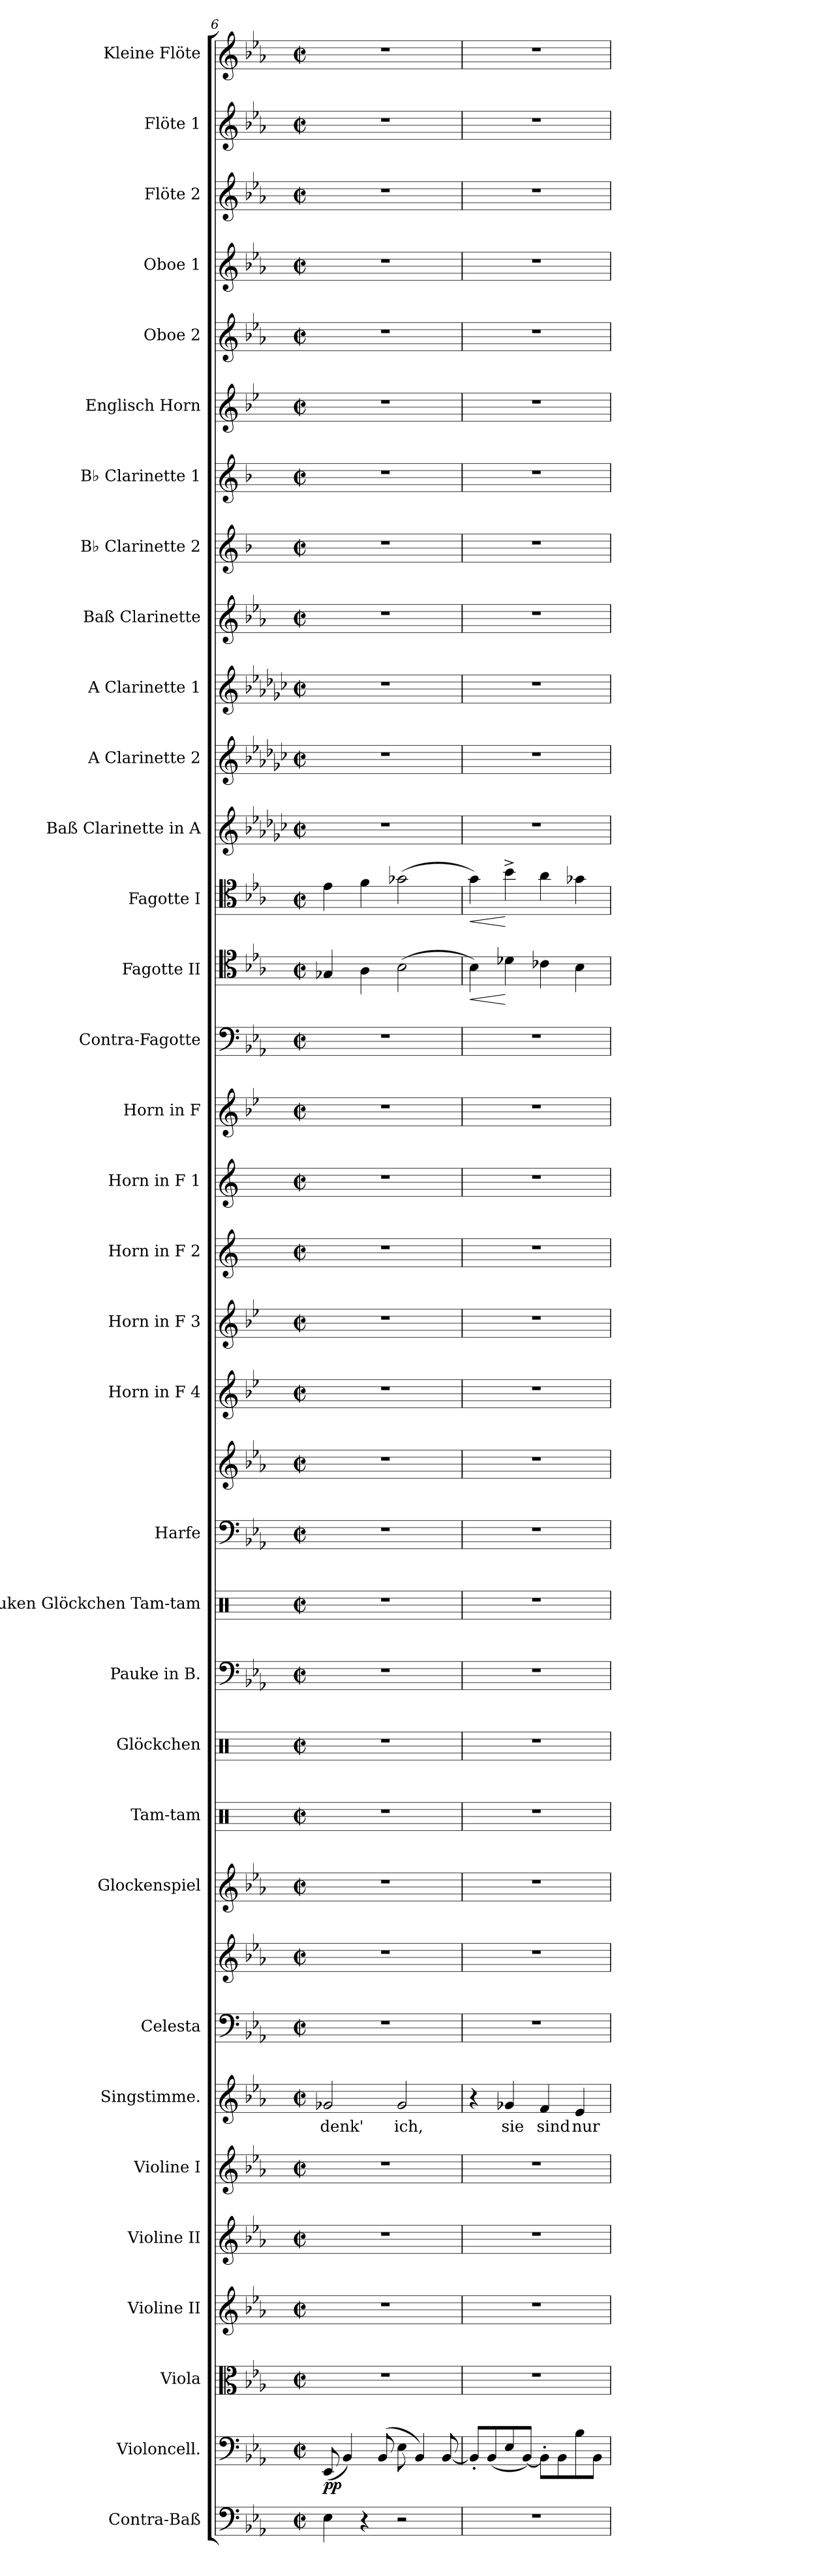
**kern	**kern	**dynam	**kern	**kern	**kern	**kern	**kern	**text	**kern	**kern	**kern	**kern	**kern	**kern	**kern	**kern	**kern	**kern	**kern	**kern	**kern	**kern	**kern	**kern	**dynam	**kern	**dynam	**kern	**kern	**kern	**kern	**kern	**kern	**kern	**kern	**kern	**kern	**kern	**kern
*part34	*part33	*part33	*part32	*part31	*part30	*part29	*part28	*part28	*part27	*part27	*part26	*part25	*part24	*part23	*part22	*part21	*part21	*part20	*part19	*part18	*part17	*part16	*part15	*part14	*part14	*part13	*part13	*part12	*part11	*part10	*part9	*part8	*part7	*part6	*part5	*part4	*part3	*part2	*part1
*staff36	*staff35	*staff35	*staff34	*staff33	*staff32	*staff31	*staff30	*staff30	*staff29	*staff28	*staff27	*staff26	*staff25	*staff24	*staff23	*staff22	*staff21	*staff20	*staff19	*staff18	*staff17	*staff16	*staff15	*staff14	*staff14	*staff13	*staff13	*staff12	*staff11	*staff10	*staff9	*staff8	*staff7	*staff6	*staff5	*staff4	*staff3	*staff2	*staff1
*I"Contra-Baß	*I"Violoncell.	*	*I"Viola	*I"Violine II	*I"Violine II	*I"Violine I	*I"Singstimme.	*	*I"Celesta	*	*I"Glockenspiel	*I"Tam-tam	*I"Glöckchen	*I"Pauke in B.	*I"Pauken Glöckchen Tam-tam	*I"Harfe	*	*I"Horn in F 4	*I"Horn in F 3	*I"Horn in F 2	*I"Horn in F 1	*I"Horn in F	*I"Contra-Fagotte	*I"Fagotte II	*	*I"Fagotte I	*	*I"Baß Clarinette in A	*I"A Clarinette 2	*I"A Clarinette 1	*I"Baß Clarinette	*I"B♭ Clarinette 2	*I"B♭ Clarinette 1	*I"Englisch Horn	*I"Oboe 2	*I"Oboe 1	*I"Flöte 2	*I"Flöte 1	*I"Kleine Flöte
*I'C.-B.	*I'Vc.	*	*I'Vla.	*I'Vln. II	*I'Vln. II	*I'Vln. I	*I'Sgst.	*	*I'Cel.	*	*I'Glk.	*I'Tam-tam	*I'Gl.	*I'Pauke	*I'Tam-tam	*I'Hfe.	*	*I'Hn. 4	*I'Hn. 3	*I'Hn. 2	*I'Hn. 1	*	*I'C.-Fg.	*I'Fg. II	*	*I'Fg. I	*	*	*I'A Cl. 2	*I'A Cl. 1	*I'B. Cl.	*I'B♭ Cl. 2	*I'B♭ Cl. 1	*I'E. H.	*I'Ob. 2	*I'Ob. 1	*I'Fl. 2	*I'Fl. 1	*I'Kl. Fl.
*clefF4	*clefF4	*	*clefC3	*clefG2	*clefG2	*clefG2	*clefG2	*	*clefF4	*clefG2	*clefG2	*clefX	*clefX	*clefF4	*clefX	*clefF4	*clefG2	*clefG2	*clefG2	*clefG2	*clefG2	*clefG2	*clefF4	*clefC4	*	*clefC4	*	*clefG2	*clefG2	*clefG2	*clefG2	*clefG2	*clefG2	*clefG2	*clefG2	*clefG2	*clefG2	*clefG2	*clefG2
*ITrd7c12	*	*	*	*	*	*	*	*	*ITrd-7c-12	*ITrd-7c-12	*ITrd-14c-24	*	*	*	*	*	*	*ITrd4c7	*ITrd4c7	*ITrd4c7	*ITrd4c7	*ITrd4c7	*ITrd7c12	*	*	*	*	*ITrd2c3	*ITrd2c3	*ITrd2c3	*ITrd8c14	*ITrd1c2	*ITrd1c2	*ITrd4c7	*	*	*	*	*ITrd-7c-12
*k[b-e-a-]	*k[b-e-a-]	*	*k[b-e-a-]	*k[b-e-a-]	*k[b-e-a-]	*k[b-e-a-]	*k[b-e-a-]	*	*k[b-e-a-]	*k[b-e-a-]	*k[b-e-a-]	*k[]	*k[]	*k[b-e-a-]	*k[]	*k[b-e-a-]	*k[b-e-a-]	*k[b-e-a-]	*k[b-e-a-]	*k[b-]	*k[b-]	*k[b-e-a-]	*k[b-e-a-]	*k[b-e-a-]	*	*k[b-e-a-]	*	*k[b-e-a-]	*k[b-e-a-]	*k[b-e-a-]	*k[b-e-a-]	*k[b-e-a-]	*k[b-e-a-]	*k[b-e-a-]	*k[b-e-a-]	*k[b-e-a-]	*k[b-e-a-]	*k[b-e-a-]	*k[b-e-a-]
*M2/2	*M2/2	*	*M2/2	*M2/2	*M2/2	*M2/2	*M2/2	*	*M2/2	*M2/2	*M2/2	*M2/2	*M2/2	*M2/2	*M2/2	*M2/2	*M2/2	*M2/2	*M2/2	*M2/2	*M2/2	*M2/2	*M2/2	*M2/2	*	*M2/2	*	*M2/2	*M2/2	*M2/2	*M2/2	*M2/2	*M2/2	*M2/2	*M2/2	*M2/2	*M2/2	*M2/2	*M2/2
*met(c|)	*met(c|)	*	*met(c|)	*met(c|)	*met(c|)	*met(c|)	*met(c|)	*	*met(c|)	*met(c|)	*met(c|)	*met(c|)	*met(c|)	*met(c|)	*met(c|)	*met(c|)	*met(c|)	*met(c|)	*met(c|)	*met(c|)	*met(c|)	*met(c|)	*met(c|)	*met(c|)	*	*met(c|)	*	*met(c|)	*met(c|)	*met(c|)	*met(c|)	*met(c|)	*met(c|)	*met(c|)	*met(c|)	*met(c|)	*met(c|)	*met(c|)	*met(c|)
=6	=6	=6	=6	=6	=6	=6	=6	=6	=6	=6	=6	=6	=6	=6	=6	=6	=6	=6	=6	=6	=6	=6	=6	=6	=6	=6	=6	=6	=6	=6	=6	=6	=6	=6	=6	=6	=6	=6	=6
!	!	!LO:DY:b	!	!	!	!	!	!LO:LY:b	!	!	!	!	!	!	!	!	!	!	!	!	!	!	!	!	!	!	!	!	!	!	!	!	!	!	!	!	!	!	!
4EE-\	(8EE-/	pp	1r	1r	1r	1r	2g-X/	denk'	1r	1r	1r	1r	1r	1r	1r	1r	1r	1r	1r	1r	1r	1r	1r	4G-X/	.	4e-\	.	1r	1r	1r	1r	1r	1r	1r	1r	1r	1r	1r	1r
.	4BB-/)	.	.	.	.	.	.	.	.	.	.	.	.	.	.	.	.	.	.	.	.	.	.	.	.	.	.	.	.	.	.	.	.	.	.	.	.	.	.
4r	.	.	.	.	.	.	.	.	.	.	.	.	.	.	.	.	.	.	.	.	.	.	.	4A-\	.	4f\	.	.	.	.	.	.	.	.	.	.	.	.	.
.	(8BB-/	.	.	.	.	.	.	.	.	.	.	.	.	.	.	.	.	.	.	.	.	.	.	.	.	.	.	.	.	.	.	.	.	.	.	.	.	.	.
!	!	!	!	!	!	!	!	!LO:LY:b	!	!	!	!	!	!	!	!	!	!	!	!	!	!	!	!	!	!	!	!	!	!	!	!	!	!	!	!	!	!	!
2r	8E-\	.	.	.	.	.	2g-/	ich,	.	.	.	.	.	.	.	.	.	.	.	.	.	.	.	(2B-\	.	(2g-X\	.	.	.	.	.	.	.	.	.	.	.	.	.
.	4BB-/)	.	.	.	.	.	.	.	.	.	.	.	.	.	.	.	.	.	.	.	.	.	.	.	.	.	.	.	.	.	.	.	.	.	.	.	.	.	.
.	[8BB-/	.	.	.	.	.	.	.	.	.	.	.	.	.	.	.	.	.	.	.	.	.	.	.	.	.	.	.	.	.	.	.	.	.	.	.	.	.	.
=7	=7	=7	=7	=7	=7	=7	=7	=7	=7	=7	=7	=7	=7	=7	=7	=7	=7	=7	=7	=7	=7	=7	=7	=7	=7	=7	=7	=7	=7	=7	=7	=7	=7	=7	=7	=7	=7	=7	=7
!	!	!	!	!	!	!	!	!	!	!	!	!	!	!	!	!	!	!	!	!	!	!	!	!	!LO:HP:b	!	!LO:HP:b	!	!	!	!	!	!	!	!	!	!	!	!
1r	8BB-'/L]	.	1r	1r	1r	1r	4r	.	1r	1r	1r	1r	1r	1r	1r	1r	1r	1r	1r	1r	1r	1r	1r	4B-\)	<	4g\)	<	1r	1r	1r	1r	1r	1r	1r	1r	1r	1r	1r	1r
.	(8BB-/	.	.	.	.	.	.	.	.	.	.	.	.	.	.	.	.	.	.	.	.	.	.	.	.	.	.	.	.	.	.	.	.	.	.	.	.	.	.
!	!	!	!	!	!	!	!	!LO:LY:b	!	!	!	!	!	!	!	!	!	!	!	!	!	!	!	!	!	!	!	!	!	!	!	!	!	!	!	!	!	!	!
.	8E-/	.	.	.	.	.	4g-X/	sie	.	.	.	.	.	.	.	.	.	.	.	.	.	.	.	4d-X\	[	4b-^\	[	.	.	.	.	.	.	.	.	.	.	.	.
.	[8BB-/J)	.	.	.	.	.	.	.	.	.	.	.	.	.	.	.	.	.	.	.	.	.	.	.	.	.	.	.	.	.	.	.	.	.	.	.	.	.	.
!	!	!	!	!	!	!	!	!LO:LY:b	!	!	!	!	!	!	!	!	!	!	!	!	!	!	!	!	!	!	!	!	!	!	!	!	!	!	!	!	!	!	!
.	8BB-'\L]	.	.	.	.	.	4f/	sind	.	.	.	.	.	.	.	.	.	.	.	.	.	.	.	4c-X\	.	4a-\	.	.	.	.	.	.	.	.	.	.	.	.	.
.	8BB-\	.	.	.	.	.	.	.	.	.	.	.	.	.	.	.	.	.	.	.	.	.	.	.	.	.	.	.	.	.	.	.	.	.	.	.	.	.	.
!	!	!	!	!	!	!	!	!LO:LY:b	!	!	!	!	!	!	!	!	!	!	!	!	!	!	!	!	!	!	!	!	!	!	!	!	!	!	!	!	!	!	!
.	8B-\	.	.	.	.	.	4e-/	nur	.	.	.	.	.	.	.	.	.	.	.	.	.	.	.	4B-\	.	4g-X\	.	.	.	.	.	.	.	.	.	.	.	.	.
.	8BB-\J	.	.	.	.	.	.	.	.	.	.	.	.	.	.	.	.	.	.	.	.	.	.	.	.	.	.	.	.	.	.	.	.	.	.	.	.	.	.
=	=	=	=	=	=	=	=	=	=	=	=	=	=	=	=	=	=	=	=	=	=	=	=	=	=	=	=	=	=	=	=	=	=	=	=	=	=	=	=
*-	*-	*-	*-	*-	*-	*-	*-	*-	*-	*-	*-	*-	*-	*-	*-	*-	*-	*-	*-	*-	*-	*-	*-	*-	*-	*-	*-	*-	*-	*-	*-	*-	*-	*-	*-	*-	*-	*-	*-
